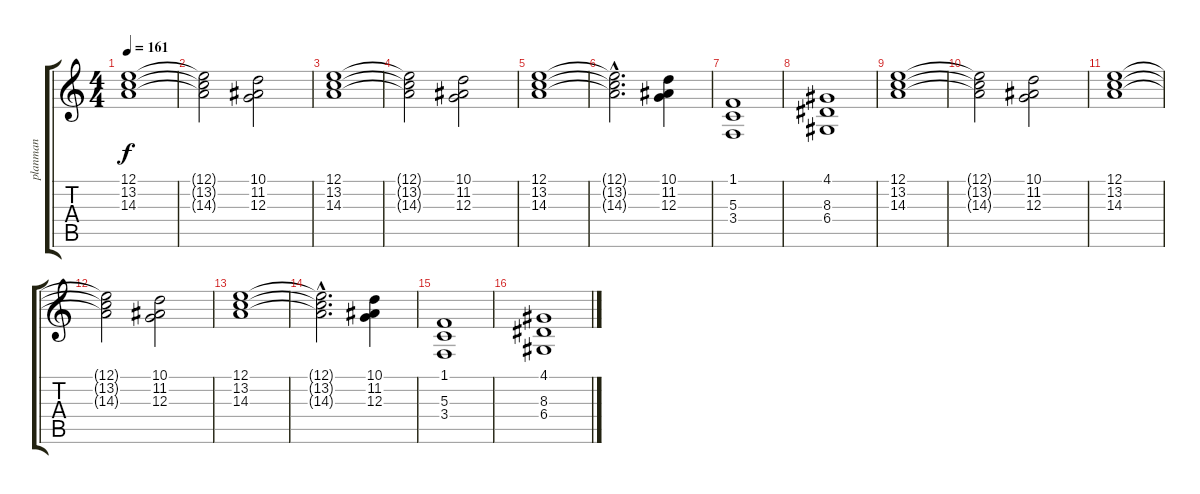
\track ("planman" "planman") {instrument choiraahs}
\staff {score tabs}
\tuning (E4 B3 G3 D3 A2 E2) {hide}
\ts (4 4)
\tempo 161
\clef g2
\ks c
(12.1 13.2 14.3).1{dy f} |
(12.1{t} 13.2{t} 14.3{t}).2 (10.1 11.2 12.3).2 |
(12.1 13.2 14.3).1 |
(12.1{t} 13.2{t} 14.3{t}).2 (10.1 11.2 12.3).2 |
(12.1 13.2 14.3).1 |
(12.1{hac t} 13.2{hac t} 14.3{hac t}).2{d} (10.1 11.2 12.3).4 |
(1.1 5.3 3.4).1 |
(4.1 8.3 6.4).1 |
(12.1 13.2 14.3).1 |
(12.1{t} 13.2{t} 14.3{t}).2 (10.1 11.2 12.3).2 |
(12.1 13.2 14.3).1 |
(12.1{t} 13.2{t} 14.3{t}).2 (10.1 11.2 12.3).2 |
(12.1 13.2 14.3).1 |
(12.1{hac t} 13.2{hac t} 14.3{hac t}).2{d} (10.1 11.2 12.3).4 |
(1.1 5.3 3.4).1 |
(4.1 8.3 6.4).1
